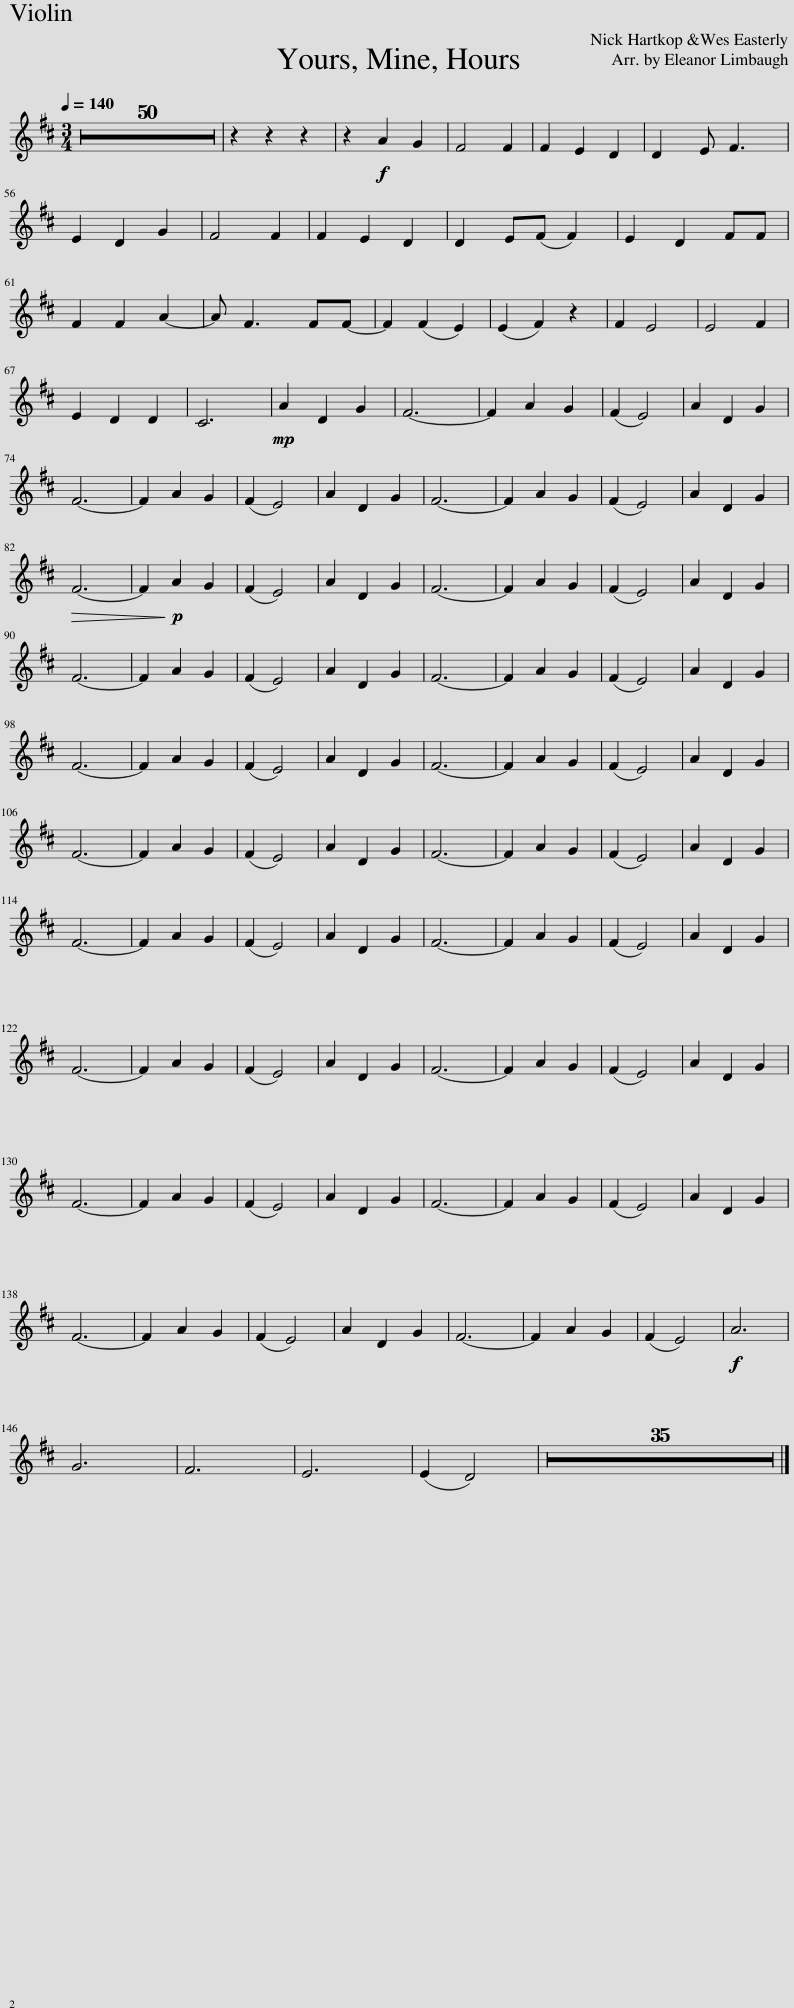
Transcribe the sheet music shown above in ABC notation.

X:1
L:1/8
Q:1/4=140
M:3/4
I:linebreak $
K:D
V:1 treble
V:1
 z6 | z6 | z6 | z6 | z6 | %5
 z6 | z6 | z6 | z6 | z6 | %10
 z6 | z6 | z6 | z6 | z6 | %15
 z6 | z6 | z6 | z6 | z6 | %20
 z6 | z6 | z6 | z6 | z6 | %25
 z6 | z6 | z6 | z6 | z6 | %30
 z6 | z6 | z6 | z6 | z6 | %35
 z6 | z6 | z6 | z6 | z6 | %40
 z6 | z6 | z6 | z6 | z6 | %45
 z6 | z6 | z6 | z6 | z6 | %50
 z2 z2 z2 | z2!f! A2 G2 | F4 F2 | F2 E2 D2 | D2 E F3 |$ %55
 E2 D2 G2 | F4 F2 | F2 E2 D2 | D2 E(F F2) | E2 D2 FF |$ %60
 F2 F2 A2- | A F3 FF- | F2 (F2 E2) | (E2 F2) z2 | F2 E4 | %65
 E4 F2 |$ E2 D2 D2 | C6 |!mp! A2 D2 G2 | F6- | %70
 F2 A2 G2 | (F2 E4) | A2 D2 G2 |$ F6- | F2 A2 G2 | %75
 (F2 E4) | A2 D2 G2 | F6- | F2 A2 G2 | (F2 E4) | %80
 A2 D2 G2 |$!>(! F6- | F2!>)!!p! A2 G2 | (F2 E4) | A2 D2 G2 | %85
 F6- | F2 A2 G2 | (F2 E4) | A2 D2 G2 |$ F6- | %90
 F2 A2 G2 | (F2 E4) | A2 D2 G2 | F6- | F2 A2 G2 | %95
 (F2 E4) | A2 D2 G2 |$ F6- | F2 A2 G2 | (F2 E4) | %100
 A2 D2 G2 | F6- | F2 A2 G2 | (F2 E4) | A2 D2 G2 |$ %105
 F6- | F2 A2 G2 | (F2 E4) | A2 D2 G2 | F6- | %110
 F2 A2 G2 | (F2 E4) | A2 D2 G2 |$ F6- | F2 A2 G2 | %115
 (F2 E4) | A2 D2 G2 | F6- | F2 A2 G2 | (F2 E4) | %120
 A2 D2 G2 |$ F6- | F2 A2 G2 | (F2 E4) | A2 D2 G2 | %125
 F6- | F2 A2 G2 | (F2 E4) | A2 D2 G2 |$ F6- | %130
 F2 A2 G2 | (F2 E4) | A2 D2 G2 | F6- | F2 A2 G2 | %135
 (F2 E4) | A2 D2 G2 |$ F6- | F2 A2 G2 | (F2 E4) | %140
 A2 D2 G2 | F6- | F2 A2 G2 | (F2 E4) |!f! A6 |$ %145
 G6 | F6 | E6 | (E2 D4) | z6 | %150
 z6 | z6 | z6 | z6 | z6 | %155
 z6 | z6 | z6 | z6 | z6 | %160
 z6 | z6 | z6 | z6 | z6 | %165
 z6 | z6 | z6 | z6 | z6 | %170
 z6 | z6 | z6 | z6 | z6 | %175
 z6 | z6 | z6 | z6 | z6 | %180
 z6 | z6 | z6 | z6 |] %184
